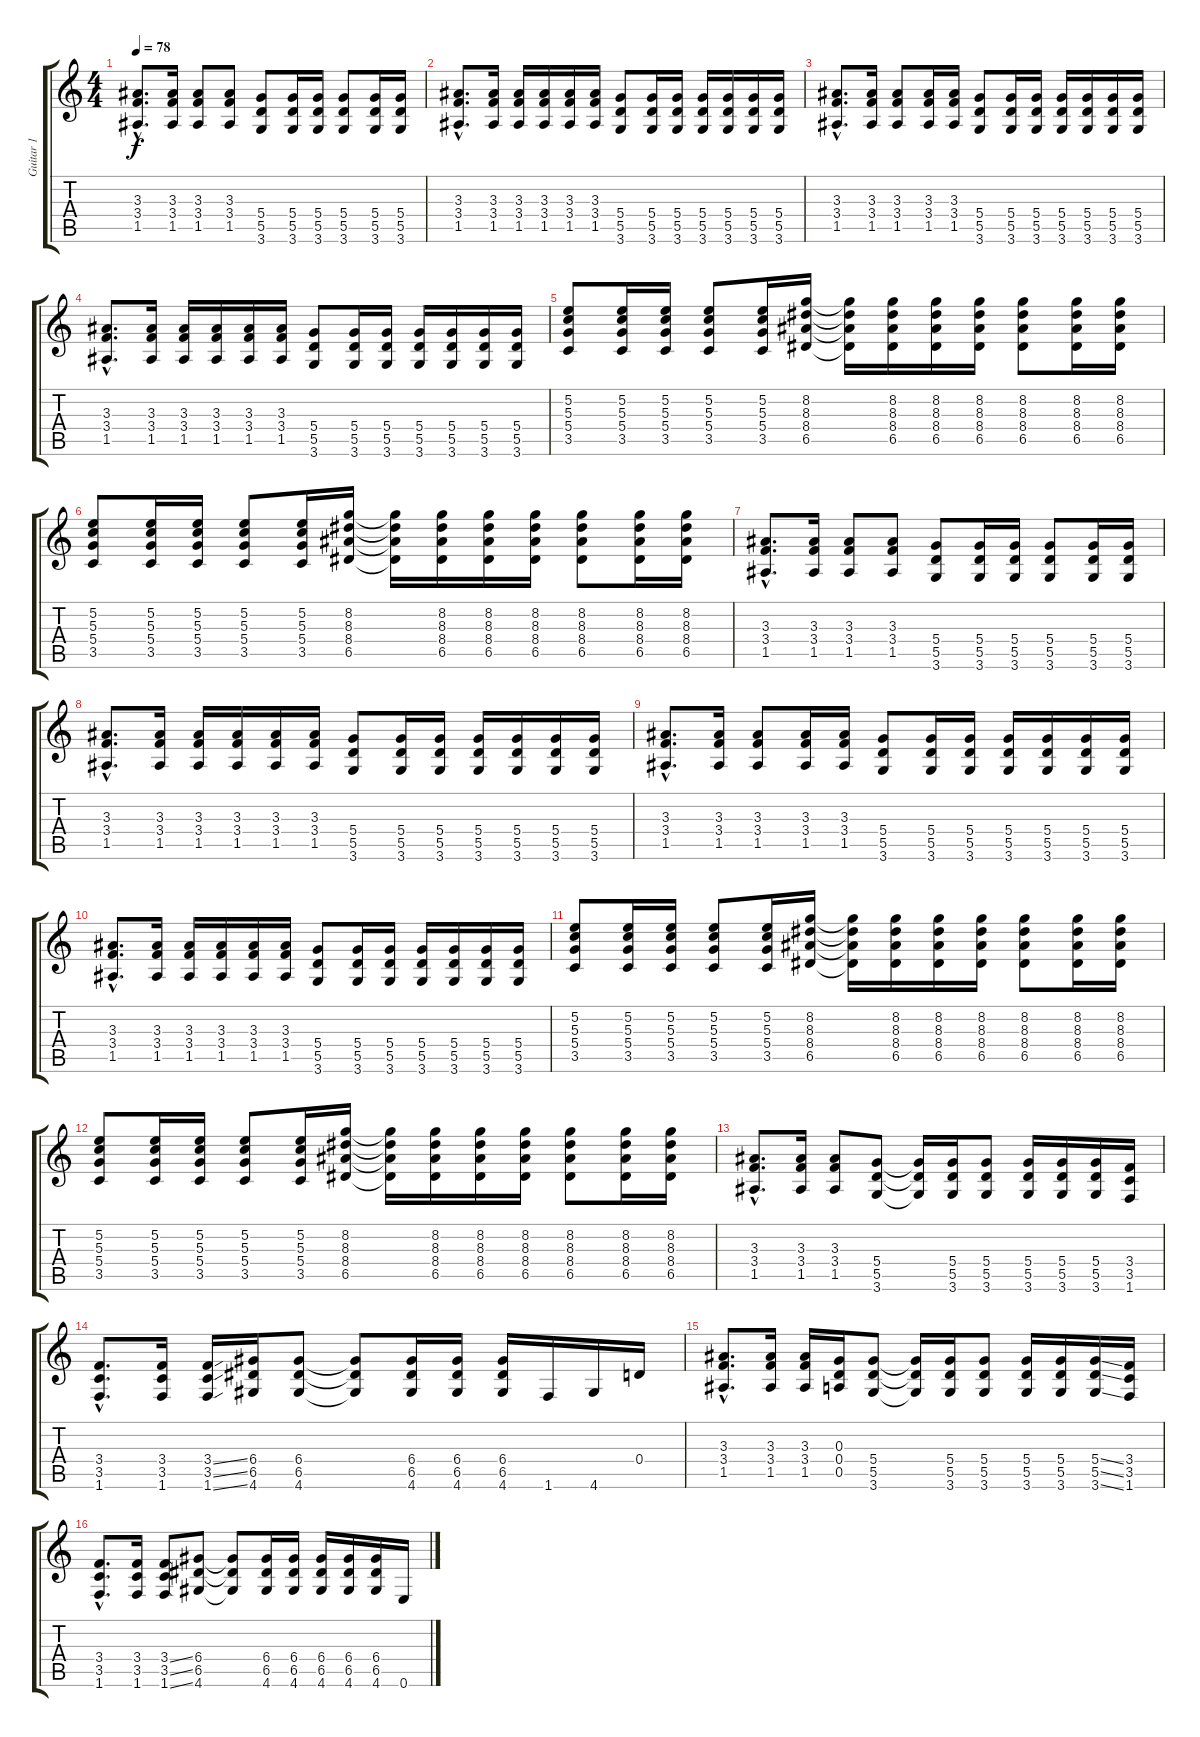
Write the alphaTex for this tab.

\track ("Guitar 1" "Guitar 1") {instrument overdrivenguitar}
\staff {score tabs}
\tuning (E4 B3 G3 D3 A2 E2) {hide}
\ts (4 4)
\tempo 78
\clef g2
\ks c
(3.3{hac} 3.4{hac} 1.5{hac}).8{d dy f} (3.3 3.4 1.5).16 (3.3 3.4 1.5).8 (3.3 3.4 1.5).8 (5.4 5.5 3.6).8 (5.4 5.5 3.6).16 (5.4 5.5 3.6).16 (5.4 5.5 3.6).8 (5.4 5.5 3.6).16 (5.4 5.5 3.6).16 |
(3.3{hac} 3.4{hac} 1.5{hac}).8{d} (3.3 3.4 1.5).16 (3.3 3.4 1.5).16 (3.3 3.4 1.5).16 (3.3 3.4 1.5).16 (3.3 3.4 1.5).16 (5.4 5.5 3.6).8 (5.4 5.5 3.6).16 (5.4 5.5 3.6).16 (5.4 5.5 3.6).16 (5.4 5.5 3.6).16 (5.4 5.5 3.6).16 (5.4 5.5 3.6).16 |
(3.3{hac} 3.4{hac} 1.5{hac}).8{d} (3.3 3.4 1.5).16 (3.3 3.4 1.5).8 (3.3 3.4 1.5).16 (3.3 3.4 1.5).16 (5.4 5.5 3.6).8 (5.4 5.5 3.6).16 (5.4 5.5 3.6).16 (5.4 5.5 3.6).16 (5.4 5.5 3.6).16 (5.4 5.5 3.6).16 (5.4 5.5 3.6).16 |
(3.3{hac} 3.4{hac} 1.5{hac}).8{d} (3.3 3.4 1.5).16 (3.3 3.4 1.5).16 (3.3 3.4 1.5).16 (3.3 3.4 1.5).16 (3.3 3.4 1.5).16 (5.4 5.5 3.6).8 (5.4 5.5 3.6).16 (5.4 5.5 3.6).16 (5.4 5.5 3.6).16 (5.4 5.5 3.6).16 (5.4 5.5 3.6).16 (5.4 5.5 3.6).16 |
(5.2 5.3 5.4 3.5).8 (5.2 5.3 5.4 3.5).16 (5.2 5.3 5.4 3.5).16 (5.2 5.3 5.4 3.5).8 (5.2 5.3 5.4 3.5).16 (8.2 8.3 8.4 6.5).16 (8.2{t} 8.3{t} 8.4{t} 6.5{t}).16 (8.2 8.3 8.4 6.5).16 (8.2 8.3 8.4 6.5).16 (8.2 8.3 8.4 6.5).16 (8.2 8.3 8.4 6.5).8 (8.2 8.3 8.4 6.5).16 (8.2 8.3 8.4 6.5).16 |
(5.2 5.3 5.4 3.5).8 (5.2 5.3 5.4 3.5).16 (5.2 5.3 5.4 3.5).16 (5.2 5.3 5.4 3.5).8 (5.2 5.3 5.4 3.5).16 (8.2 8.3 8.4 6.5).16 (8.2{t} 8.3{t} 8.4{t} 6.5{t}).16 (8.2 8.3 8.4 6.5).16 (8.2 8.3 8.4 6.5).16 (8.2 8.3 8.4 6.5).16 (8.2 8.3 8.4 6.5).8 (8.2 8.3 8.4 6.5).16 (8.2 8.3 8.4 6.5).16 |
(3.3{hac} 3.4{hac} 1.5{hac}).8{d} (3.3 3.4 1.5).16 (3.3 3.4 1.5).8 (3.3 3.4 1.5).8 (5.4 5.5 3.6).8 (5.4 5.5 3.6).16 (5.4 5.5 3.6).16 (5.4 5.5 3.6).8 (5.4 5.5 3.6).16 (5.4 5.5 3.6).16 |
(3.3{hac} 3.4{hac} 1.5{hac}).8{d} (3.3 3.4 1.5).16 (3.3 3.4 1.5).16 (3.3 3.4 1.5).16 (3.3 3.4 1.5).16 (3.3 3.4 1.5).16 (5.4 5.5 3.6).8 (5.4 5.5 3.6).16 (5.4 5.5 3.6).16 (5.4 5.5 3.6).16 (5.4 5.5 3.6).16 (5.4 5.5 3.6).16 (5.4 5.5 3.6).16 |
(3.3{hac} 3.4{hac} 1.5{hac}).8{d} (3.3 3.4 1.5).16 (3.3 3.4 1.5).8 (3.3 3.4 1.5).16 (3.3 3.4 1.5).16 (5.4 5.5 3.6).8 (5.4 5.5 3.6).16 (5.4 5.5 3.6).16 (5.4 5.5 3.6).16 (5.4 5.5 3.6).16 (5.4 5.5 3.6).16 (5.4 5.5 3.6).16 |
(3.3{hac} 3.4{hac} 1.5{hac}).8{d} (3.3 3.4 1.5).16 (3.3 3.4 1.5).16 (3.3 3.4 1.5).16 (3.3 3.4 1.5).16 (3.3 3.4 1.5).16 (5.4 5.5 3.6).8 (5.4 5.5 3.6).16 (5.4 5.5 3.6).16 (5.4 5.5 3.6).16 (5.4 5.5 3.6).16 (5.4 5.5 3.6).16 (5.4 5.5 3.6).16 |
(5.2 5.3 5.4 3.5).8 (5.2 5.3 5.4 3.5).16 (5.2 5.3 5.4 3.5).16 (5.2 5.3 5.4 3.5).8 (5.2 5.3 5.4 3.5).16 (8.2 8.3 8.4 6.5).16 (8.2{t} 8.3{t} 8.4{t} 6.5{t}).16 (8.2 8.3 8.4 6.5).16 (8.2 8.3 8.4 6.5).16 (8.2 8.3 8.4 6.5).16 (8.2 8.3 8.4 6.5).8 (8.2 8.3 8.4 6.5).16 (8.2 8.3 8.4 6.5).16 |
(5.2 5.3 5.4 3.5).8 (5.2 5.3 5.4 3.5).16 (5.2 5.3 5.4 3.5).16 (5.2 5.3 5.4 3.5).8 (5.2 5.3 5.4 3.5).16 (8.2 8.3 8.4 6.5).16 (8.2{t} 8.3{t} 8.4{t} 6.5{t}).16 (8.2 8.3 8.4 6.5).16 (8.2 8.3 8.4 6.5).16 (8.2 8.3 8.4 6.5).16 (8.2 8.3 8.4 6.5).8 (8.2 8.3 8.4 6.5).16 (8.2 8.3 8.4 6.5).16 |
(3.3{hac} 3.4{hac} 1.5{hac}).8{d} (3.3 3.4 1.5).16 (3.3 3.4 1.5).8 (5.4 5.5 3.6).8 (5.4{t} 5.5{t} 3.6{t}).16 (5.4 5.5 3.6).16 (5.4 5.5 3.6).8 (5.4 5.5 3.6).16 (5.4 5.5 3.6).16 (5.4 5.5 3.6).16 (3.4 3.5 1.6).16 |
(3.4{hac} 3.5{hac} 1.6{hac}).8{d} (3.4 3.5 1.6).16 (3.4{ss} 3.5{ss} 1.6{ss}).16 (6.4 6.5 4.6).16 (6.4 6.5 4.6).8 (6.4{t} 6.5{t} 4.6{t}).8 (6.4 6.5 4.6).16 (6.4 6.5 4.6).16 (6.4 6.5 4.6).16 1.6.16 4.6.16 0.4.16 |
(3.3{hac} 3.4{hac} 1.5{hac}).8{d} (3.3 3.4 1.5).16 (3.3 3.4 1.5).16 (0.3 0.4 0.5).16 (5.4 5.5 3.6).8 (5.4{t} 5.5{t} 3.6{t}).16 (5.4 5.5 3.6).16 (5.4 5.5 3.6).8 (5.4 5.5 3.6).16 (5.4 5.5 3.6).16 (5.4{ss} 5.5{ss} 3.6{ss}).16 (3.4 3.5 1.6).16 |
(3.4{hac} 3.5{hac} 1.6{hac}).8{d} (3.4 3.5 1.6).16 (3.4{ss} 3.5{ss} 1.6{ss}).8 (6.4 6.5 4.6).8 (6.4{t} 6.5{t} 4.6{t}).8 (6.4 6.5 4.6).16 (6.4 6.5 4.6).16 (6.4 6.5 4.6).16 (6.4 6.5 4.6).16 (6.4 6.5 4.6).16 0.6.16
